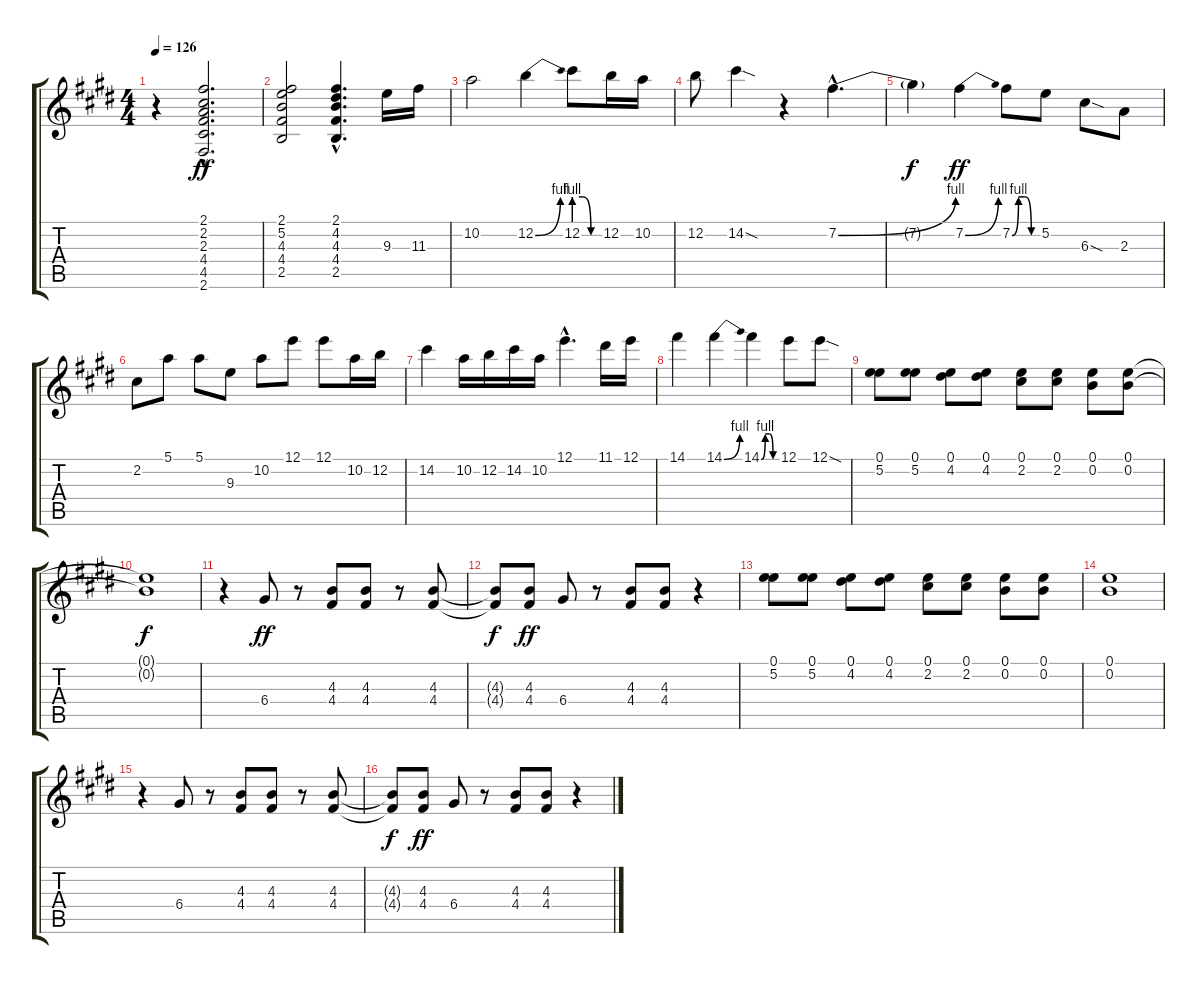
\track "" {instrument overdrivenguitar}
\staff {score tabs}
\tuning (E4 B3 G3 D3 A2 E2) {hide}
\ts (4 4)
\tempo 126
\clef g2
\ks e
r.4{dy ff} (2.1{hac} 2.2{hac} 2.3{hac} 4.4{hac} 4.5{hac} 2.6{hac}).2{d} |
(2.1 5.2 4.3 4.4 2.5).2 (2.1{hac} 4.2{hac} 4.3{hac} 4.4{hac} 2.5{hac}).4{d} 9.3.16 11.3.16 |
10.2.2 12.2{be (bend 0 0 60 4)}.4 12.2{be (custom 0 4 20 4 40 0 60 0)}.8 12.2.16 10.2.16 |
12.2.8 14.2{sod}.4 r.4 7.2{be (bend 0 0 60 4) hac}.4{d} |
7.2{t}.4{dy f} 7.2{be (bend 0 0 60 4)}.4{dy ff} 7.2{be (custom 0 0 15 4 30 4 45 0 60 0)}.8 5.2.8 6.3{sod}.8 2.3.8 |
2.2.8 5.1.8 5.1.8 9.3.8 10.2.8 12.1.8 12.1.8 10.2.16 12.2.16 |
14.2.4 10.2.16 12.2.16 14.2.16 10.2.16 12.1{hac}.4{d} 11.1.16 12.1.16 |
14.1.4 14.1{be (bend 0 0 60 4)}.4 14.1{be (custom 0 0 15 4 30 4 45 0 60 0)}.4 12.1.8 12.1{sod}.8 |
(0.1 5.2).8 (0.1 5.2).8 (0.1 4.2).8 (0.1 4.2).8 (0.1 2.2).8 (0.1 2.2).8 (0.1 0.2).8 (0.1 0.2).8 |
(0.1{t} 0.2{t}).1{dy f} |
r.4 6.4.8{dy ff} r.8 (4.3 4.4).8 (4.3 4.4).8 r.8 (4.3 4.4).8 |
(4.3{t} 4.4{t}).8{dy f} (4.3 4.4).8{dy ff} 6.4.8 r.8 (4.3 4.4).8 (4.3 4.4).8 r.4 |
(0.1 5.2).8 (0.1 5.2).8 (0.1 4.2).8 (0.1 4.2).8 (0.1 2.2).8 (0.1 2.2).8 (0.1 0.2).8 (0.1 0.2).8 |
(0.1 0.2).1 |
r.4 6.4.8 r.8 (4.3 4.4).8 (4.3 4.4).8 r.8 (4.3 4.4).8 |
(4.3{t} 4.4{t}).8{dy f} (4.3 4.4).8{dy ff} 6.4.8 r.8 (4.3 4.4).8 (4.3 4.4).8 r.4
